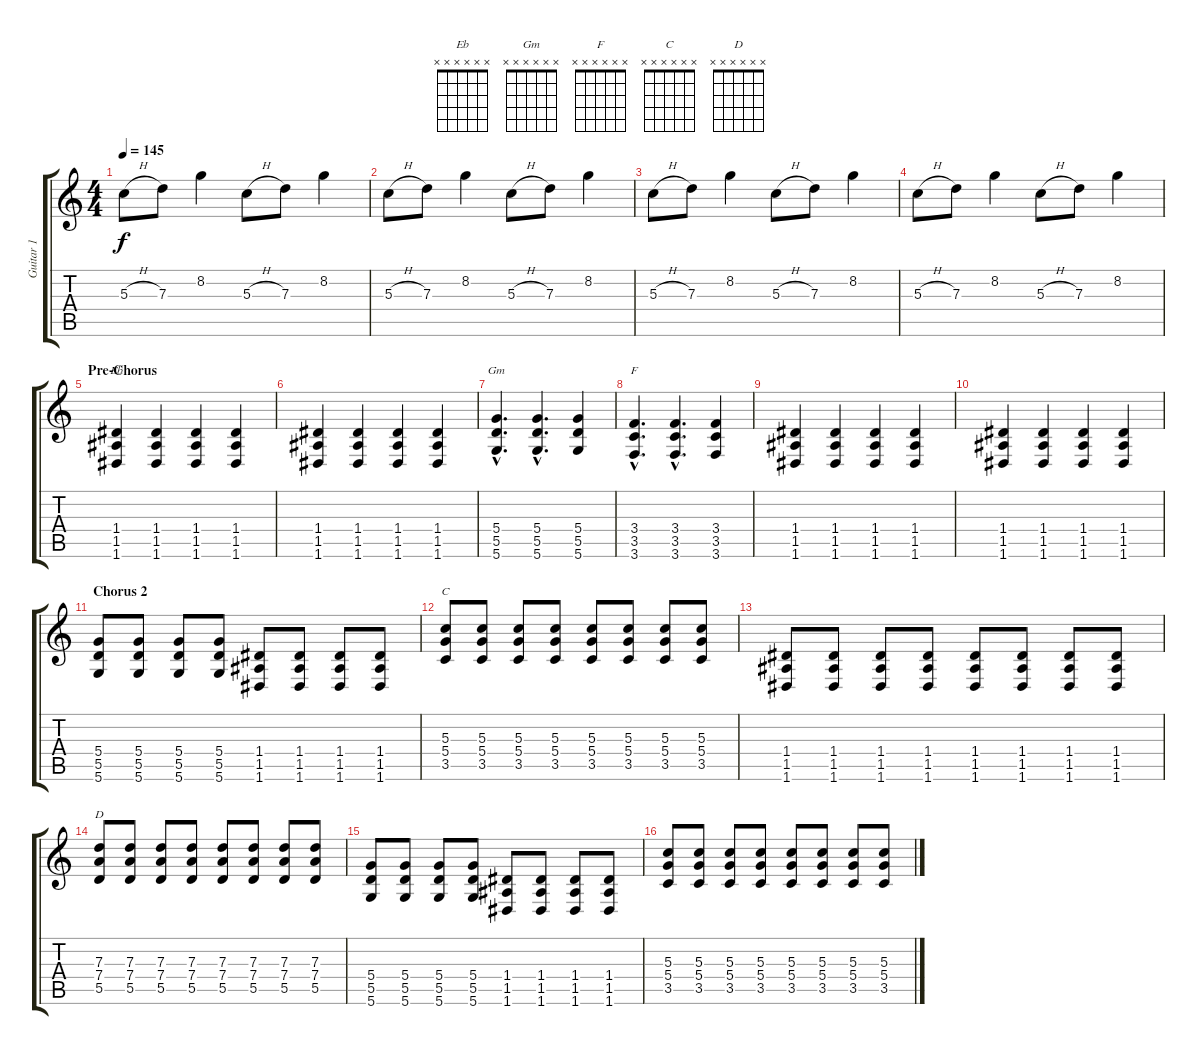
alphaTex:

\track ("Guitar 1" "Guitar 1") {instrument overdrivenguitar}
\staff {score tabs}
\tuning (E4 B3 G3 D3 A2 D2) {hide}
\chord ("Eb" x x x x x x)
\chord ("Gm" x x x x x x)
\chord ("F" x x x x x x)
\chord ("C" x x x x x x)
\chord ("D" x x x x x x)
\ts (4 4)
\tempo 145
\clef g2
\ks c
5.3{h}.8{dy f} 7.3.8 8.2.4 5.3{h}.8 7.3.8 8.2.4 |
5.3{h}.8 7.3.8 8.2.4 5.3{h}.8 7.3.8 8.2.4 |
5.3{h}.8 7.3.8 8.2.4 5.3{h}.8 7.3.8 8.2.4 |
5.3{h}.8 7.3.8 8.2.4 5.3{h}.8 7.3.8 8.2.4 |
\section ("" "Pre-Chorus")
(1.4 1.5 1.6).4{ch "Eb"} (1.4 1.5 1.6).4 (1.4 1.5 1.6).4 (1.4 1.5 1.6).4 |
(1.4 1.5 1.6).4 (1.4 1.5 1.6).4 (1.4 1.5 1.6).4 (1.4 1.5 1.6).4 |
(5.4{hac} 5.5{hac} 5.6{hac}).4{d ch "Gm"} (5.4{hac} 5.5{hac} 5.6{hac}).4{d} (5.4 5.5 5.6).4 |
(3.4{hac} 3.5{hac} 3.6{hac}).4{d ch "F"} (3.4{hac} 3.5{hac} 3.6{hac}).4{d} (3.4 3.5 3.6).4 |
(1.4 1.5 1.6).4 (1.4 1.5 1.6).4 (1.4 1.5 1.6).4 (1.4 1.5 1.6).4 |
(1.4 1.5 1.6).4 (1.4 1.5 1.6).4 (1.4 1.5 1.6).4 (1.4 1.5 1.6).4 |
\section ("" "Chorus 2")
(5.4 5.5 5.6).8 (5.4 5.5 5.6).8 (5.4 5.5 5.6).8 (5.4 5.5 5.6).8 (1.4 1.5 1.6).8 (1.4 1.5 1.6).8 (1.4 1.5 1.6).8 (1.4 1.5 1.6).8 |
(5.3 5.4 3.5).8{ch "C"} (5.3 5.4 3.5).8 (5.3 5.4 3.5).8 (5.3 5.4 3.5).8 (5.3 5.4 3.5).8 (5.3 5.4 3.5).8 (5.3 5.4 3.5).8 (5.3 5.4 3.5).8 |
(1.4 1.5 1.6).8 (1.4 1.5 1.6).8 (1.4 1.5 1.6).8 (1.4 1.5 1.6).8 (1.4 1.5 1.6).8 (1.4 1.5 1.6).8 (1.4 1.5 1.6).8 (1.4 1.5 1.6).8 |
(7.3 7.4 5.5).8{ch "D"} (7.3 7.4 5.5).8 (7.3 7.4 5.5).8 (7.3 7.4 5.5).8 (7.3 7.4 5.5).8 (7.3 7.4 5.5).8 (7.3 7.4 5.5).8 (7.3 7.4 5.5).8 |
(5.4 5.5 5.6).8 (5.4 5.5 5.6).8 (5.4 5.5 5.6).8 (5.4 5.5 5.6).8 (1.4 1.5 1.6).8 (1.4 1.5 1.6).8 (1.4 1.5 1.6).8 (1.4 1.5 1.6).8 |
(5.3 5.4 3.5).8 (5.3 5.4 3.5).8 (5.3 5.4 3.5).8 (5.3 5.4 3.5).8 (5.3 5.4 3.5).8 (5.3 5.4 3.5).8 (5.3 5.4 3.5).8 (5.3 5.4 3.5).8
